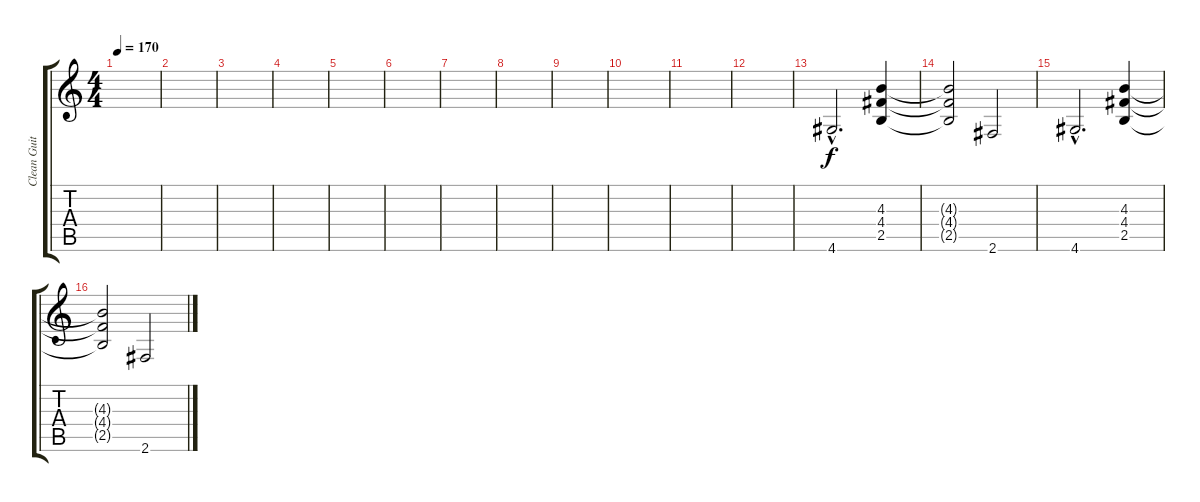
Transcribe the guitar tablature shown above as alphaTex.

\track ("Clean Guitar" "Clean Guit") {instrument electricguitarclean}
\staff {score tabs}
\tuning (E4 B3 G3 D3 A2 E2) {hide}
\ts (4 4)
\tempo 170
\clef g2
\ks c
|
|
|
|
|
|
|
|
|
|
|
|
4.6{hac}.2{d} (4.3 4.4 2.5).4 |
(4.3{t} 4.4{t} 2.5{t}).2 2.6.2 |
4.6{hac}.2{d} (4.3 4.4 2.5).4 |
(4.3{t} 4.4{t} 2.5{t}).2 2.6.2
